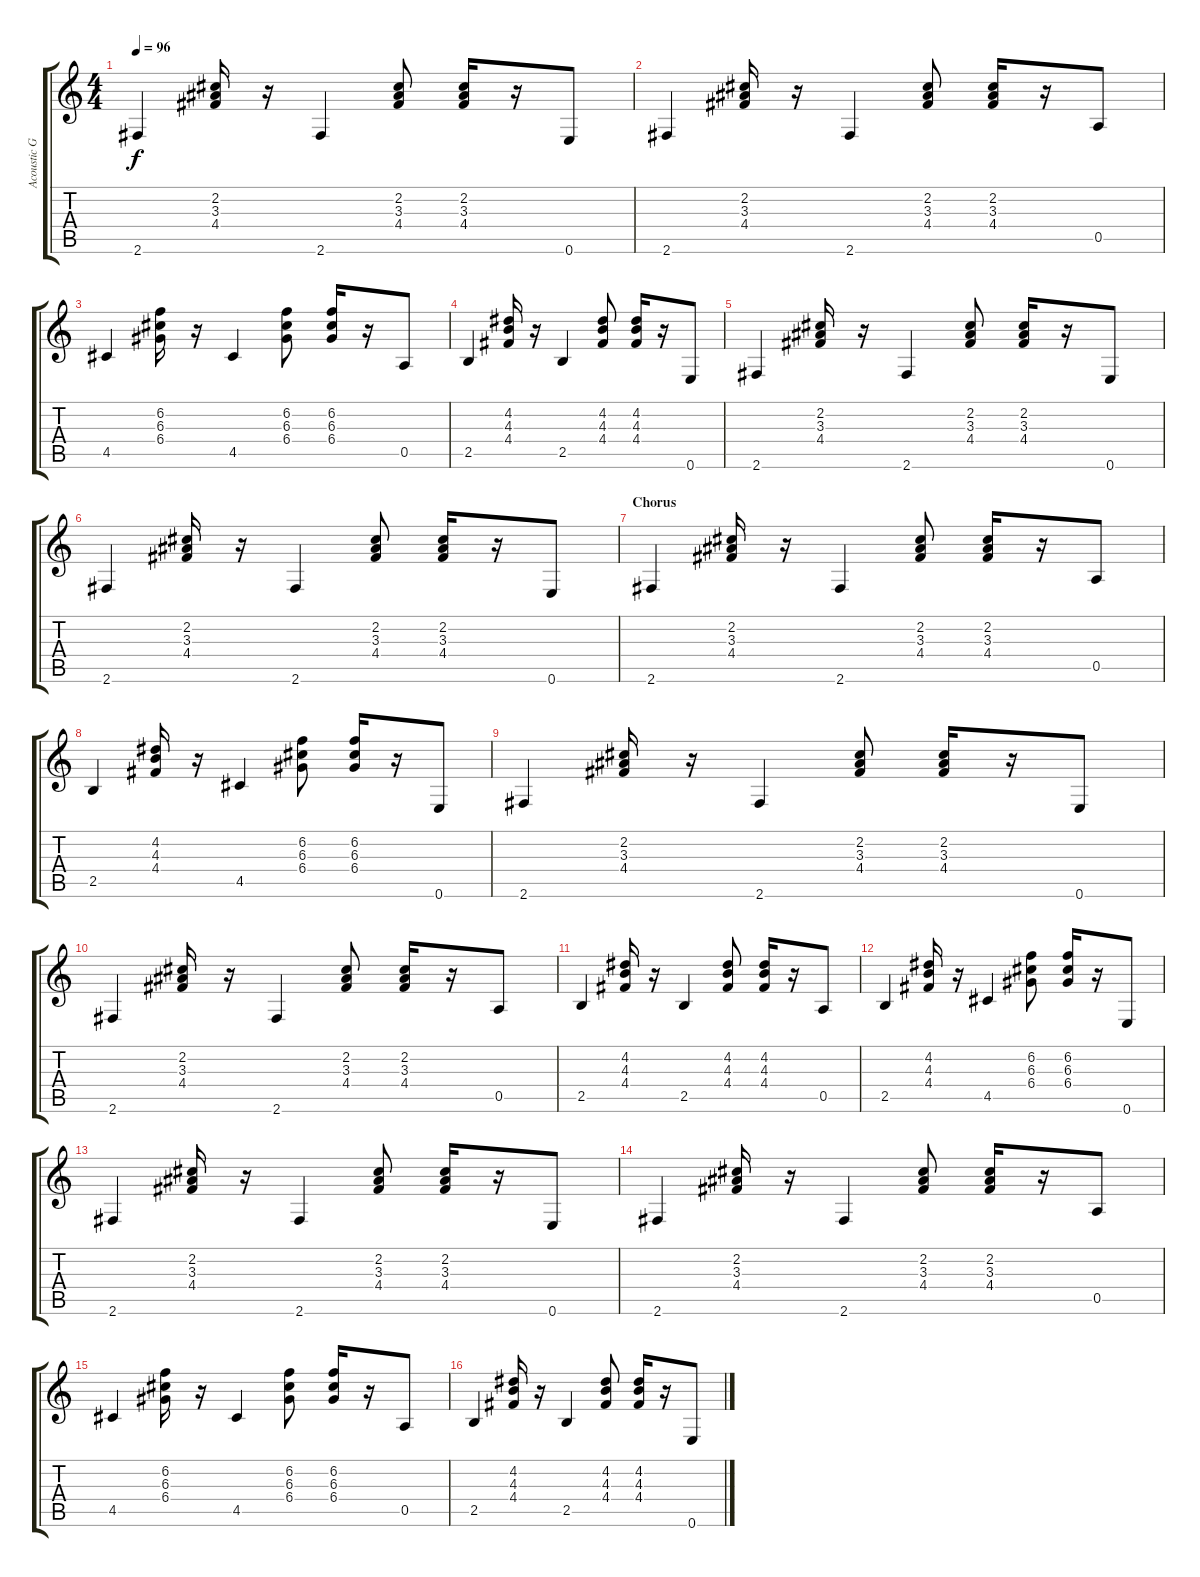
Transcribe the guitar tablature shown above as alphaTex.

\track ("Acoustic Guitar" "Acoustic G") {instrument acousticguitarsteel}
\staff {score tabs}
\tuning (E4 B3 G3 D3 A2 E2) {hide}
\ts (4 4)
\tempo 96
\clef g2
\ks c
2.6.4{dy f} (2.2 3.3 4.4).16 r.16 2.6.4 (2.2 3.3 4.4).8 (2.2 3.3 4.4).16 r.16 0.6.8 |
2.6.4 (2.2 3.3 4.4).16 r.16 2.6.4 (2.2 3.3 4.4).8 (2.2 3.3 4.4).16 r.16 0.5.8 |
4.5.4 (6.2 6.3 6.4).16 r.16 4.5.4 (6.2 6.3 6.4).8 (6.2 6.3 6.4).16 r.16 0.5.8 |
2.5.4 (4.2 4.3 4.4).16 r.16 2.5.4 (4.2 4.3 4.4).8 (4.2 4.3 4.4).16 r.16 0.6.8 |
2.6.4 (2.2 3.3 4.4).16 r.16 2.6.4 (2.2 3.3 4.4).8 (2.2 3.3 4.4).16 r.16 0.6.8 |
2.6.4 (2.2 3.3 4.4).16 r.16 2.6.4 (2.2 3.3 4.4).8 (2.2 3.3 4.4).16 r.16 0.6.8 |
\section ("" "Chorus")
2.6.4 (2.2 3.3 4.4).16 r.16 2.6.4 (2.2 3.3 4.4).8 (2.2 3.3 4.4).16 r.16 0.5.8 |
2.5.4 (4.2 4.3 4.4).16 r.16 4.5.4 (6.2 6.3 6.4).8 (6.2 6.3 6.4).16 r.16 0.6.8 |
2.6.4 (2.2 3.3 4.4).16 r.16 2.6.4 (2.2 3.3 4.4).8 (2.2 3.3 4.4).16 r.16 0.6.8 |
2.6.4 (2.2 3.3 4.4).16 r.16 2.6.4 (2.2 3.3 4.4).8 (2.2 3.3 4.4).16 r.16 0.5.8 |
2.5.4 (4.2 4.3 4.4).16 r.16 2.5.4 (4.2 4.3 4.4).8 (4.2 4.3 4.4).16 r.16 0.5.8 |
2.5.4 (4.2 4.3 4.4).16 r.16 4.5.4 (6.2 6.3 6.4).8 (6.2 6.3 6.4).16 r.16 0.6.8 |
2.6.4 (2.2 3.3 4.4).16 r.16 2.6.4 (2.2 3.3 4.4).8 (2.2 3.3 4.4).16 r.16 0.6.8 |
2.6.4 (2.2 3.3 4.4).16 r.16 2.6.4 (2.2 3.3 4.4).8 (2.2 3.3 4.4).16 r.16 0.5.8 |
4.5.4 (6.2 6.3 6.4).16 r.16 4.5.4 (6.2 6.3 6.4).8 (6.2 6.3 6.4).16 r.16 0.5.8 |
2.5.4 (4.2 4.3 4.4).16 r.16 2.5.4 (4.2 4.3 4.4).8 (4.2 4.3 4.4).16 r.16 0.6.8
